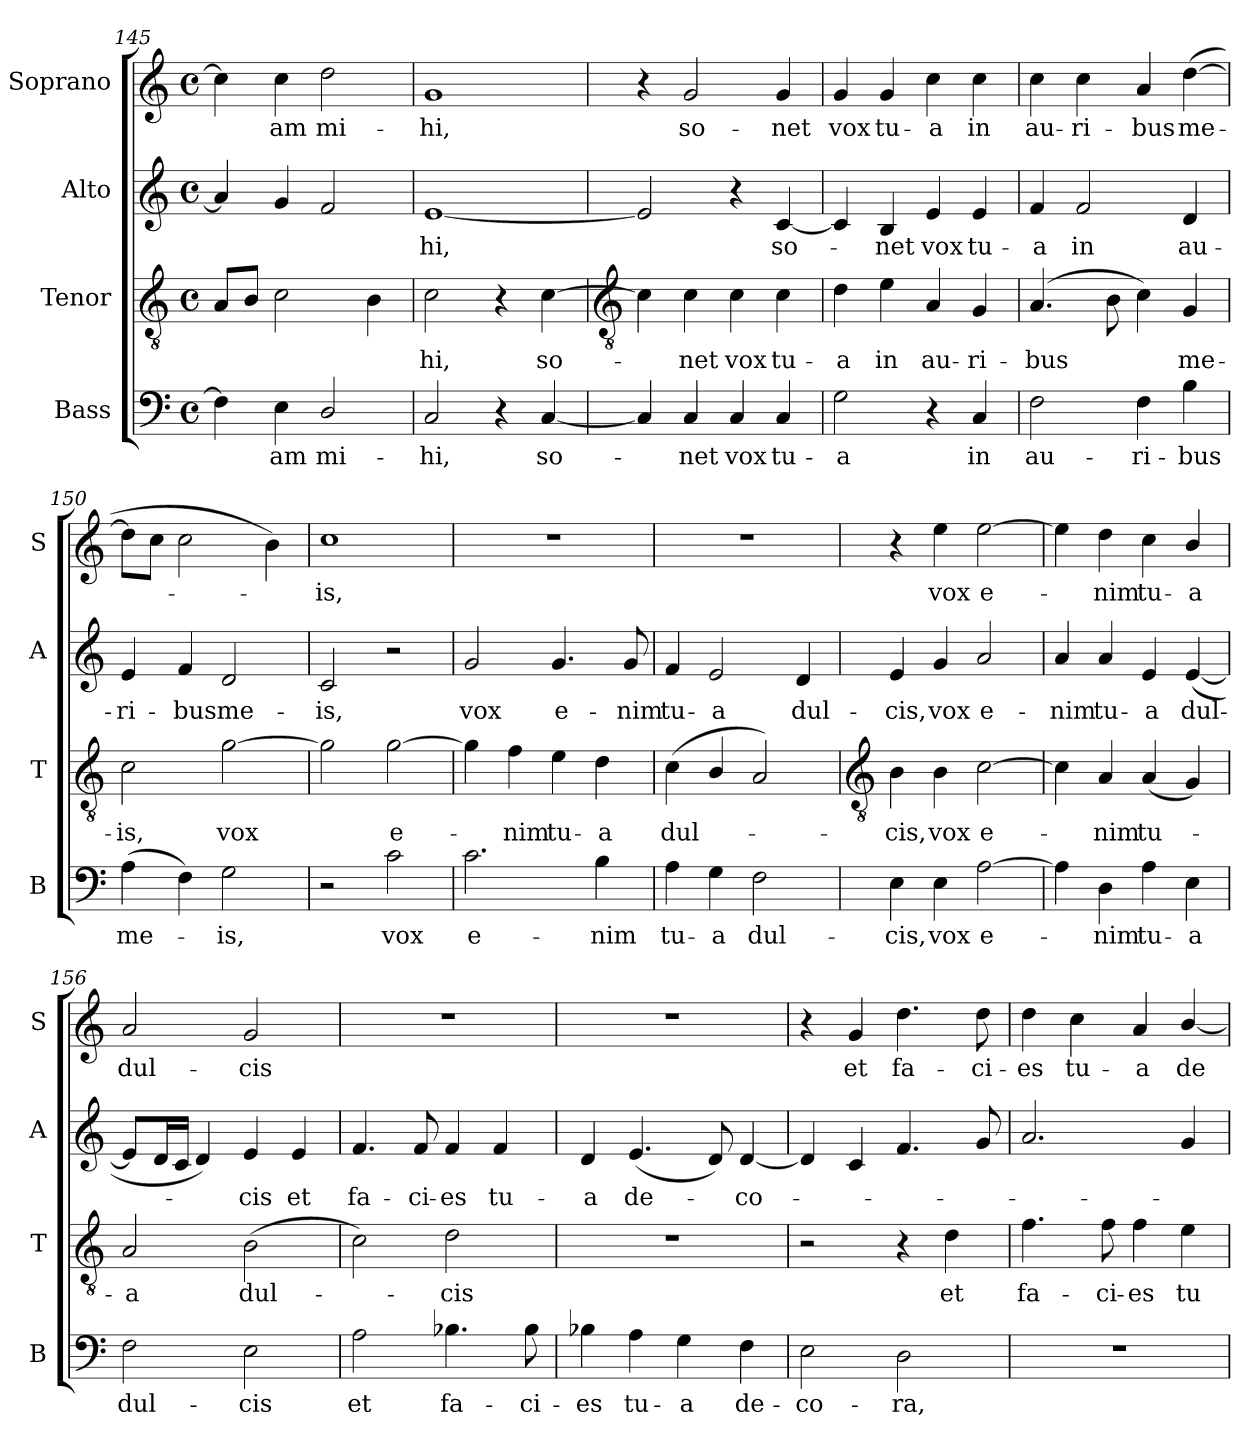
**kern	**text	**kern	**text	**kern	**text	**kern	**text
*part4	*part4	*part3	*part3	*part2	*part2	*part1	*part1
*staff4	*staff4	*staff3	*staff3	*staff2	*staff2	*staff1	*staff1
*I"Bass	*	*I"Tenor	*	*I"Alto	*	*I"Soprano	*
*I'B	*	*I'T	*	*I'A	*	*I'S	*
*clefF4	*	*clefGv2	*	*clefG2	*	*clefG2	*
*k[]	*	*k[]	*	*k[]	*	*k[]	*
*C:	*	*C:	*	*C:	*	*C:	*
*M4/4	*	*M4/4	*	*M4/4	*	*M4/4	*
*met(c)	*	*met(c)	*	*met(c)	*	*met(c)	*
=145	=145	=145	=145	=145	=145	=145	=145
4F]	.	8AL	.	4a]	.	4cc]	.
.	.	8BJ	.	.	.	.	.
!	!LO:LY:b	!	!	!	!	!	!LO:LY:b
4E	am	2c	.	4g	.	4cc	am
!	!LO:LY:b	!	!	!	!	!	!LO:LY:b
2D/	mi-	.	.	2f	.	2dd	mi-
.	.	4B	.	.	.	.	.
=146	=146	=146	=146	=146	=146	=146	=146
!	!LO:LY:b	!	!LO:LY:b	!	!LO:LY:b	!	!LO:LY:b
2C	-hi,	2c	hi,	[1e	hi,	1g	-hi,
4r	.	4r	.	.	.	.	.
!	!LO:LY:b	!	!LO:LY:b	!	!	!	!
[4C	so-	[4c	so-	.	.	.	.
!!LO:LB:g=z
=147	=147	=147	=147	=147	=147	=147	=147
*	*	*clefGv2	*	*	*	*	*
4C]	.	4c]	.	2e]	.	4r	.
!	!LO:LY:b	!	!LO:LY:b	!	!	!	!LO:LY:b
4C	net	4c	net	.	.	2g	so-
!	!LO:LY:b	!	!LO:LY:b	!	!	!	!
4C	vox	4c	vox	4r	.	.	.
!	!LO:LY:b	!	!LO:LY:b	!	!LO:LY:b	!	!LO:LY:b
4C	tu-	4c	tu-	[4c	so-	4g	-net
=148	=148	=148	=148	=148	=148	=148	=148
!	!LO:LY:b	!	!LO:LY:b	!	!	!	!LO:LY:b
2G	-a	4d	-a	4c]	.	4g	vox
!	!	!	!LO:LY:b	!	!LO:LY:b	!	!LO:LY:b
.	.	4e	in	4B	net	4g	tu-
!	!	!	!LO:LY:b	!	!LO:LY:b	!	!LO:LY:b
4r	.	4A	au-	4e	vox	4cc	-a
!	!LO:LY:b	!	!LO:LY:b	!	!LO:LY:b	!	!LO:LY:b
4C	in	4G	-ri-	4e	tu-	4cc	in
=149	=149	=149	=149	=149	=149	=149	=149
!	!LO:LY:b	!	!LO:LY:b	!	!LO:LY:b	!	!LO:LY:b
2F	au-	(>4.A	-bus	4f	-a	4cc	au-
!	!	!	!	!	!LO:LY:b	!	!LO:LY:b
.	.	.	.	2f	in	4cc	-ri-
.	.	8B	.	.	.	.	.
!	!LO:LY:b	!	!	!	!	!	!LO:LY:b
4F	-ri-	4c)	.	.	.	4a	-bus
!	!LO:LY:b	!	!LO:LY:b	!	!LO:LY:b	!	!LO:LY:b
4B	-bus	4G	me-	4d	au-	(>[4dd	me-
=150	=150	=150	=150	=150	=150	=150	=150
!	!LO:LY:b	!	!LO:LY:b	!	!LO:LY:b	!	!
(>4A	me-	2c	-is,	4e	-ri-	8ddL]	.
.	.	.	.	.	.	8ccJ	.
!	!	!	!	!	!LO:LY:b	!	!
4F)	.	.	.	4f	-bus	2cc	.
!	!LO:LY:b	!	!LO:LY:b	!	!LO:LY:b	!	!
2G	is,	[2g	vox	2d	me-	.	.
.	.	.	.	.	.	4b)	.
=151	=151	=151	=151	=151	=151	=151	=151
!	!	!	!	!	!LO:LY:b	!	!LO:LY:b
2r	.	2g]	.	2c	-is,	1cc	is,
!	!LO:LY:b	!	!LO:LY:b	!	!	!	!
2c	vox	[2g	e-	2r	.	.	.
=152	=152	=152	=152	=152	=152	=152	=152
!	!LO:LY:b	!	!	!	!LO:LY:b	!	!
2.c	e-	4g]	.	2g	vox	1r	.
!	!	!	!LO:LY:b	!	!	!	!
.	.	4f	nim	.	.	.	.
!	!	!	!LO:LY:b	!	!LO:LY:b	!	!
.	.	4e	tu-	4.g	e-	.	.
!	!LO:LY:b	!	!LO:LY:b	!	!	!	!
4B	-nim	4d	-a	.	.	.	.
!	!	!	!	!	!LO:LY:b	!	!
.	.	.	.	8g	-nim	.	.
=153	=153	=153	=153	=153	=153	=153	=153
!	!LO:LY:b	!	!LO:LY:b	!	!LO:LY:b	!	!
4A	tu-	(<4c	dul-	4f	tu-	1r	.
!	!LO:LY:b	!	!	!	!LO:LY:b	!	!
4G	-a	4B/	.	2e	-a	.	.
!	!LO:LY:b	!	!	!	!	!	!
2F	dul-	2A)	.	.	.	.	.
!	!	!	!	!	!LO:LY:b	!	!
.	.	.	.	4d	dul-	.	.
!!LO:LB:g=z
=154	=154	=154	=154	=154	=154	=154	=154
*	*	*clefGv2	*	*	*	*	*
!	!LO:LY:b	!	!LO:LY:b	!	!LO:LY:b	!	!
4E	-cis,	4B	cis,	4e	-cis,	4r	.
!	!LO:LY:b	!	!LO:LY:b	!	!LO:LY:b	!	!LO:LY:b
4E	vox	4B	vox	4g	vox	4ee	vox
!	!LO:LY:b	!	!LO:LY:b	!	!LO:LY:b	!	!LO:LY:b
[2A	e-	[2c	e-	2a	e-	[2ee	e-
=155	=155	=155	=155	=155	=155	=155	=155
!	!	!	!	!	!LO:LY:b	!	!
4A]	.	4c]	.	4a	-nim	4ee]	.
!	!LO:LY:b	!	!LO:LY:b	!	!LO:LY:b	!	!LO:LY:b
4D	nim	4A	nim	4a	tu-	4dd	nim
!	!LO:LY:b	!	!LO:LY:b	!	!LO:LY:b	!	!LO:LY:b
4A	tu-	(<4A	tu-	4e	-a	4cc	tu-
!	!LO:LY:b	!	!	!	!LO:LY:b	!	!LO:LY:b
4E	-a	4G)	.	(<[4e	dul-	4b/	-a
=156	=156	=156	=156	=156	=156	=156	=156
!	!LO:LY:b	!	!LO:LY:b	!	!	!	!LO:LY:b
2F	dul-	2A	a	8eL]	.	2a	dul-
.	.	.	.	16dL	.	.	.
.	.	.	.	16cJJ	.	.	.
.	.	.	.	4d)	.	.	.
!	!LO:LY:b	!	!LO:LY:b	!	!LO:LY:b	!	!LO:LY:b
2E	-cis	(>2B	dul-	4e	cis	2g	-cis
!	!	!	!	!	!LO:LY:b	!	!
.	.	.	.	4e	et	.	.
=157	=157	=157	=157	=157	=157	=157	=157
!	!LO:LY:b	!	!	!	!LO:LY:b	!	!
2A	et	2c)	.	4.f	fa-	1r	.
!	!	!	!	!	!LO:LY:b	!	!
.	.	.	.	8f	-ci-	.	.
!	!LO:LY:b	!	!LO:LY:b	!	!LO:LY:b	!	!
4.B-X	fa-	2d	cis	4f	-es	.	.
!	!	!	!	!	!LO:LY:b	!	!
.	.	.	.	4f	tu-	.	.
!	!LO:LY:b	!	!	!	!	!	!
8B-	-ci-	.	.	.	.	.	.
=158	=158	=158	=158	=158	=158	=158	=158
!	!LO:LY:b	!	!	!	!LO:LY:b	!	!
4B-X	-es	1r	.	4d	-a	1r	.
!	!LO:LY:b	!	!	!	!LO:LY:b	!	!
4A	tu-	.	.	(<4.e	de-	.	.
!	!LO:LY:b	!	!	!	!	!	!
4G	-a	.	.	.	.	.	.
.	.	.	.	8d)	.	.	.
!	!LO:LY:b	!	!	!	!LO:LY:b	!	!
4F	de-	.	.	[4d	co-	.	.
=159	=159	=159	=159	=159	=159	=159	=159
!	!LO:LY:b	!	!	!	!	!	!
2E	-co-	2r	.	4d]	.	4r	.
!	!	!	!	!	!	!	!LO:LY:b
.	.	.	.	4c	.	4g	et
!	!LO:LY:b	!	!	!	!	!	!LO:LY:b
2D	-ra,	4r	.	4.f	.	4.dd	fa-
!	!	!	!LO:LY:b	!	!	!	!
.	.	4d	et	.	.	.	.
!	!	!	!	!	!	!	!LO:LY:b
.	.	.	.	8g	.	8dd	-ci-
=160	=160	=160	=160	=160	=160	=160	=160
!	!	!	!LO:LY:b	!	!	!	!LO:LY:b
1r	.	4.f	fa-	2.a	.	4dd	-es
!	!	!	!	!	!	!	!LO:LY:b
.	.	.	.	.	.	4cc	tu-
!	!	!	!LO:LY:b	!	!	!	!
.	.	8f	-ci-	.	.	.	.
!	!	!	!LO:LY:b	!	!	!	!LO:LY:b
.	.	4f	-es	.	.	4a	-a
!	!	!	!LO:LY:b	!	!	!	!LO:LY:b
.	.	4e	tu-	4g	.	[4b/	de-
=	=	=	=	=	=	=	=
*-	*-	*-	*-	*-	*-	*-	*-
